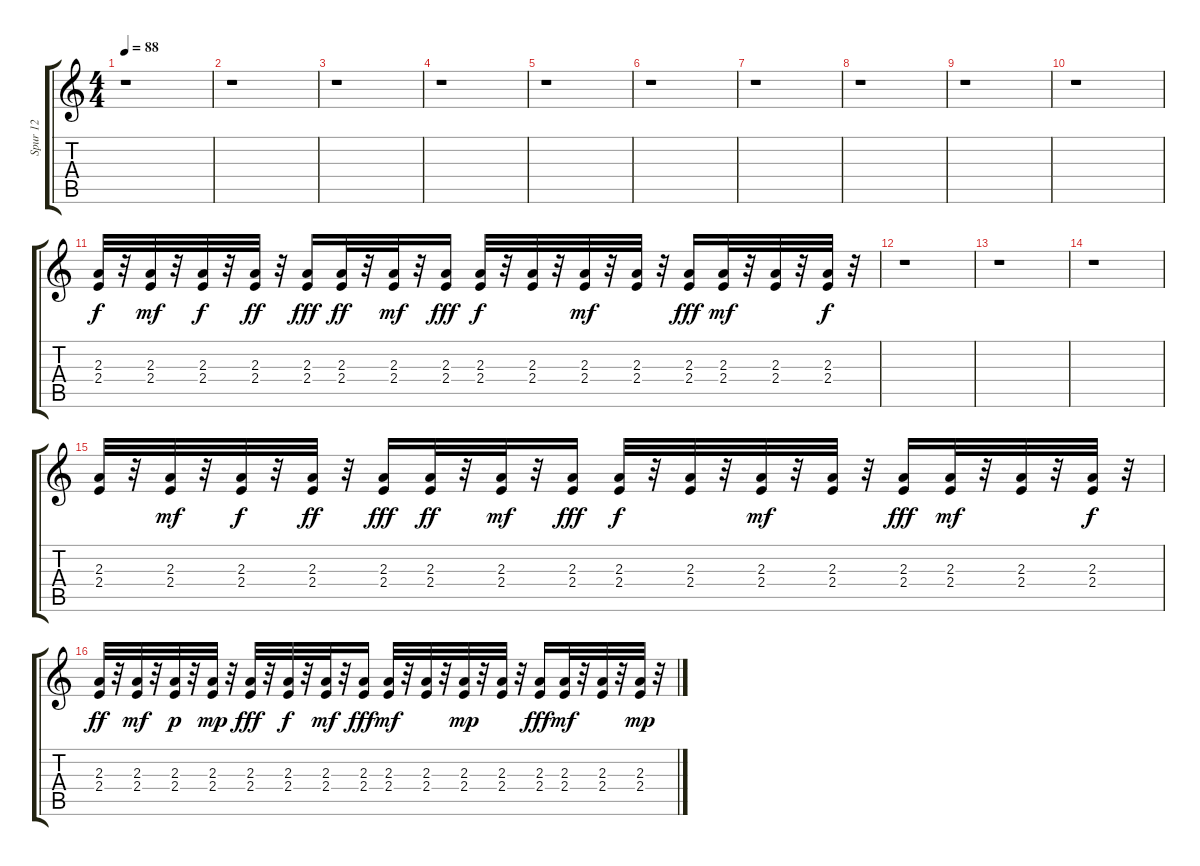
\track ("Spur 12" "Spur 12") {instrument overdrivenguitar}
\staff {score tabs}
\tuning (E4 B3 G3 D3 A2 E2) {hide}
\ts (4 4)
\tempo 88
\clef g2
\ks c
r.1{dy f} |
r.1 |
r.1 |
r.1 |
r.1 |
r.1 |
r.1 |
r.1 |
r.1 |
r.1 |
(2.3 2.4).32 r.32 (2.3 2.4).32{dy mf} r.32 (2.3 2.4).32{dy f} r.32 (2.3 2.4).32{dy ff} r.32 (2.3 2.4).16{dy fff} (2.3 2.4).32{dy ff} r.32 (2.3 2.4).32{dy mf} r.32 (2.3 2.4).16{dy fff} (2.3 2.4).32{dy f} r.32 (2.3 2.4).32 r.32 (2.3 2.4).32{dy mf} r.32 (2.3 2.4).32 r.32 (2.3 2.4).16{dy fff} (2.3 2.4).32{dy mf} r.32 (2.3 2.4).32 r.32 (2.3 2.4).32{dy f} r.32 |
r.1 |
r.1 |
r.1 |
(2.3 2.4).32 r.32 (2.3 2.4).32{dy mf} r.32 (2.3 2.4).32{dy f} r.32 (2.3 2.4).32{dy ff} r.32 (2.3 2.4).16{dy fff} (2.3 2.4).32{dy ff} r.32 (2.3 2.4).32{dy mf} r.32 (2.3 2.4).16{dy fff} (2.3 2.4).32{dy f} r.32 (2.3 2.4).32 r.32 (2.3 2.4).32{dy mf} r.32 (2.3 2.4).32 r.32 (2.3 2.4).16{dy fff} (2.3 2.4).32{dy mf} r.32 (2.3 2.4).32 r.32 (2.3 2.4).32{dy f} r.32 |
(2.3 2.4).32{dy ff} r.32 (2.3 2.4).32{dy mf} r.32 (2.3 2.4).32{dy p} r.32 (2.3 2.4).32{dy mp} r.32 (2.3 2.4).32{dy fff} r.32 (2.3 2.4).32{dy f} r.32 (2.3 2.4).32{dy mf} r.32 (2.3 2.4).16{dy fff} (2.3 2.4).32{dy mf} r.32 (2.3 2.4).32 r.32 (2.3 2.4).32{dy mp} r.32 (2.3 2.4).32 r.32 (2.3 2.4).16{dy fff} (2.3 2.4).32{dy mf} r.32 (2.3 2.4).32 r.32 (2.3 2.4).32{dy mp} r.32
